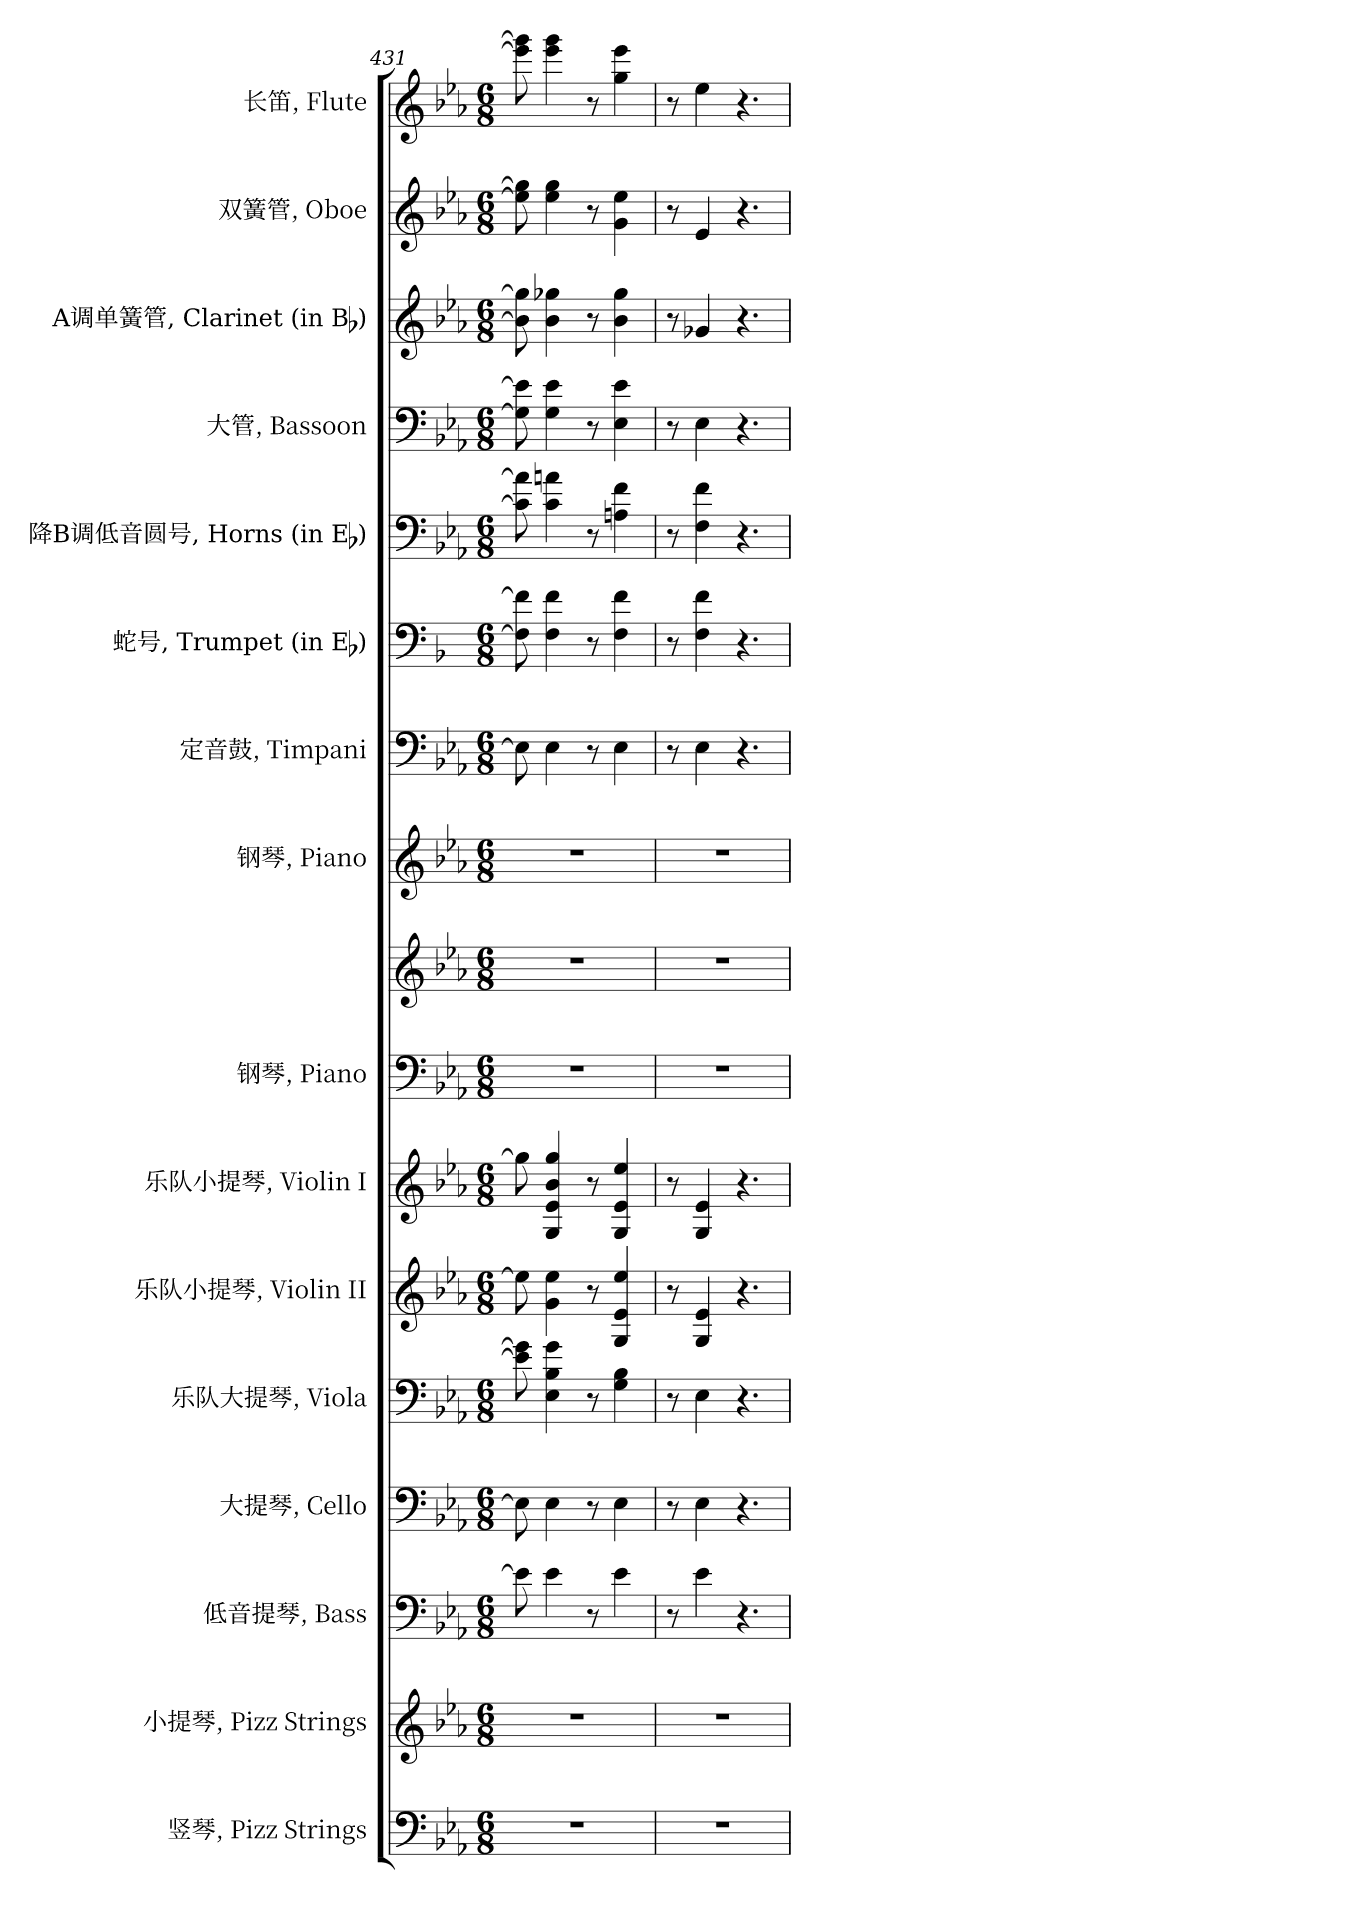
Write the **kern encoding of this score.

**kern	**kern	**kern	**kern	**kern	**kern	**kern	**kern	**kern	**kern	**kern	**kern	**kern	**kern	**kern	**kern	**kern
*part16	*part15	*part14	*part13	*part12	*part11	*part10	*part9	*part9	*part8	*part7	*part6	*part5	*part4	*part3	*part2	*part1
*staff17	*staff16	*staff15	*staff14	*staff13	*staff12	*staff11	*staff10	*staff9	*staff8	*staff7	*staff6	*staff5	*staff4	*staff3	*staff2	*staff1
*I"竖琴, Pizz Strings	*I"小提琴, Pizz Strings	*I"低音提琴, Bass	*I"大提琴, Cello	*I"乐队大提琴, Viola	*I"乐队小提琴, Violin II	*I"乐队小提琴, Violin I	*I"钢琴, Piano	*	*I"钢琴, Piano	*I"定音鼓, Timpani	*I"蛇号, Trumpet (in Eb)	*I"降B调低音圆号, Horns (in Eb)	*I"大管, Bassoon	*I"A调单簧管, Clarinet (in Bb)	*I"双簧管, Oboe	*I"长笛, Flute
*	*	*	*	*	*	*	*I'Pno.	*	*I'Pno.	*I'Timp.	*	*	*I'Bsn.	*I'A Cl.	*I'Ob.	*I'Fl.
*clefF4	*clefG2	*clefF4	*clefF4	*clefF4	*clefG2	*clefG2	*clefF4	*clefG2	*clefG2	*clefF4	*clefF4	*clefF4	*clefF4	*clefG2	*clefG2	*clefG2
*	*	*ITrd7c12	*	*	*	*	*	*	*	*	*ITrd1c2	*ITrd1c2	*	*ITrd2c3	*	*
*k[b-e-a-]	*k[b-e-a-]	*k[b-e-a-]	*k[b-e-a-]	*k[b-e-a-]	*k[b-e-a-]	*k[b-e-a-]	*k[b-e-a-]	*k[b-e-a-]	*k[b-e-a-]	*k[b-e-a-]	*k[b-e-a-]	*k[b-e-a-d-g-]	*k[b-e-a-]	*k[]	*k[b-e-a-]	*k[b-e-a-]
*M6/8	*M6/8	*M6/8	*M6/8	*M6/8	*M6/8	*M6/8	*M6/8	*M6/8	*M6/8	*M6/8	*M6/8	*M6/8	*M6/8	*M6/8	*M6/8	*M6/8
=431	=431	=431	=431	=431	=431	=431	=431	=431	=431	=431	=431	=431	=431	=431	=431	=431
2.r	2.r	8E-\]	8E-\]	8e-\] 8g\]	8ee-\]	8gg\]	2.r	2.r	2.r	8E-\]	8E-\] 8e-\]	8B-\] 8g\]	8G\] 8e-\]	8g\] 8ee-\]	8ee-\] 8gg\]	8eee-\] 8ggg\]
.	.	4E-\	4E-\	4E-\ 4B-\ 4g\	4g\ 4ee-\	4G/ 4e-/ 4b-/ 4gg/	.	.	.	4E-\	4E-\ 4e-\	4B-\ 4gn\	4G\ 4e-\	4g\ 4ee-X\	4ee-\ 4gg\	4eee-\ 4ggg\
.	.	8r	8r	8r	8r	8r	.	.	.	8r	8r	8r	8r	8r	8r	8r
*	*	*	*	*	*	*	*	*	*	*	*	*	*	*	*	*MM122
.	.	4E-\	4E-\	4G\ 4B-\	4G/ 4e-/ 4ee-/	4G/ 4e-/ 4ee-/	.	.	.	4E-\	4E-\ 4e-\	4Gn\ 4e-\	4E-\ 4e-\	4g\ 4ee-\	4g\ 4ee-\	4gg\ 4eee-\
=432	=432	=432	=432	=432	=432	=432	=432	=432	=432	=432	=432	=432	=432	=432	=432	=432
2.r	2.r	8r	8r	8r	8r	8r	2.r	2.r	2.r	8r	8r	8r	8r	8r	8r	8r
.	.	4E-\	4E-\	4E-\	4G/ 4e-/	4G/ 4e-/	.	.	.	4E-\	4E-\ 4e-\	4E-\ 4e-\	4E-\	4e-X/	4e-/	4ee-\
.	.	4.r	4.r	4.r	4.r	4.r	.	.	.	4.r	4.r	4.r	4.r	4.r	4.r	4.r
=	=	=	=	=	=	=	=	=	=	=	=	=	=	=	=	=
*-	*-	*-	*-	*-	*-	*-	*-	*-	*-	*-	*-	*-	*-	*-	*-	*-
